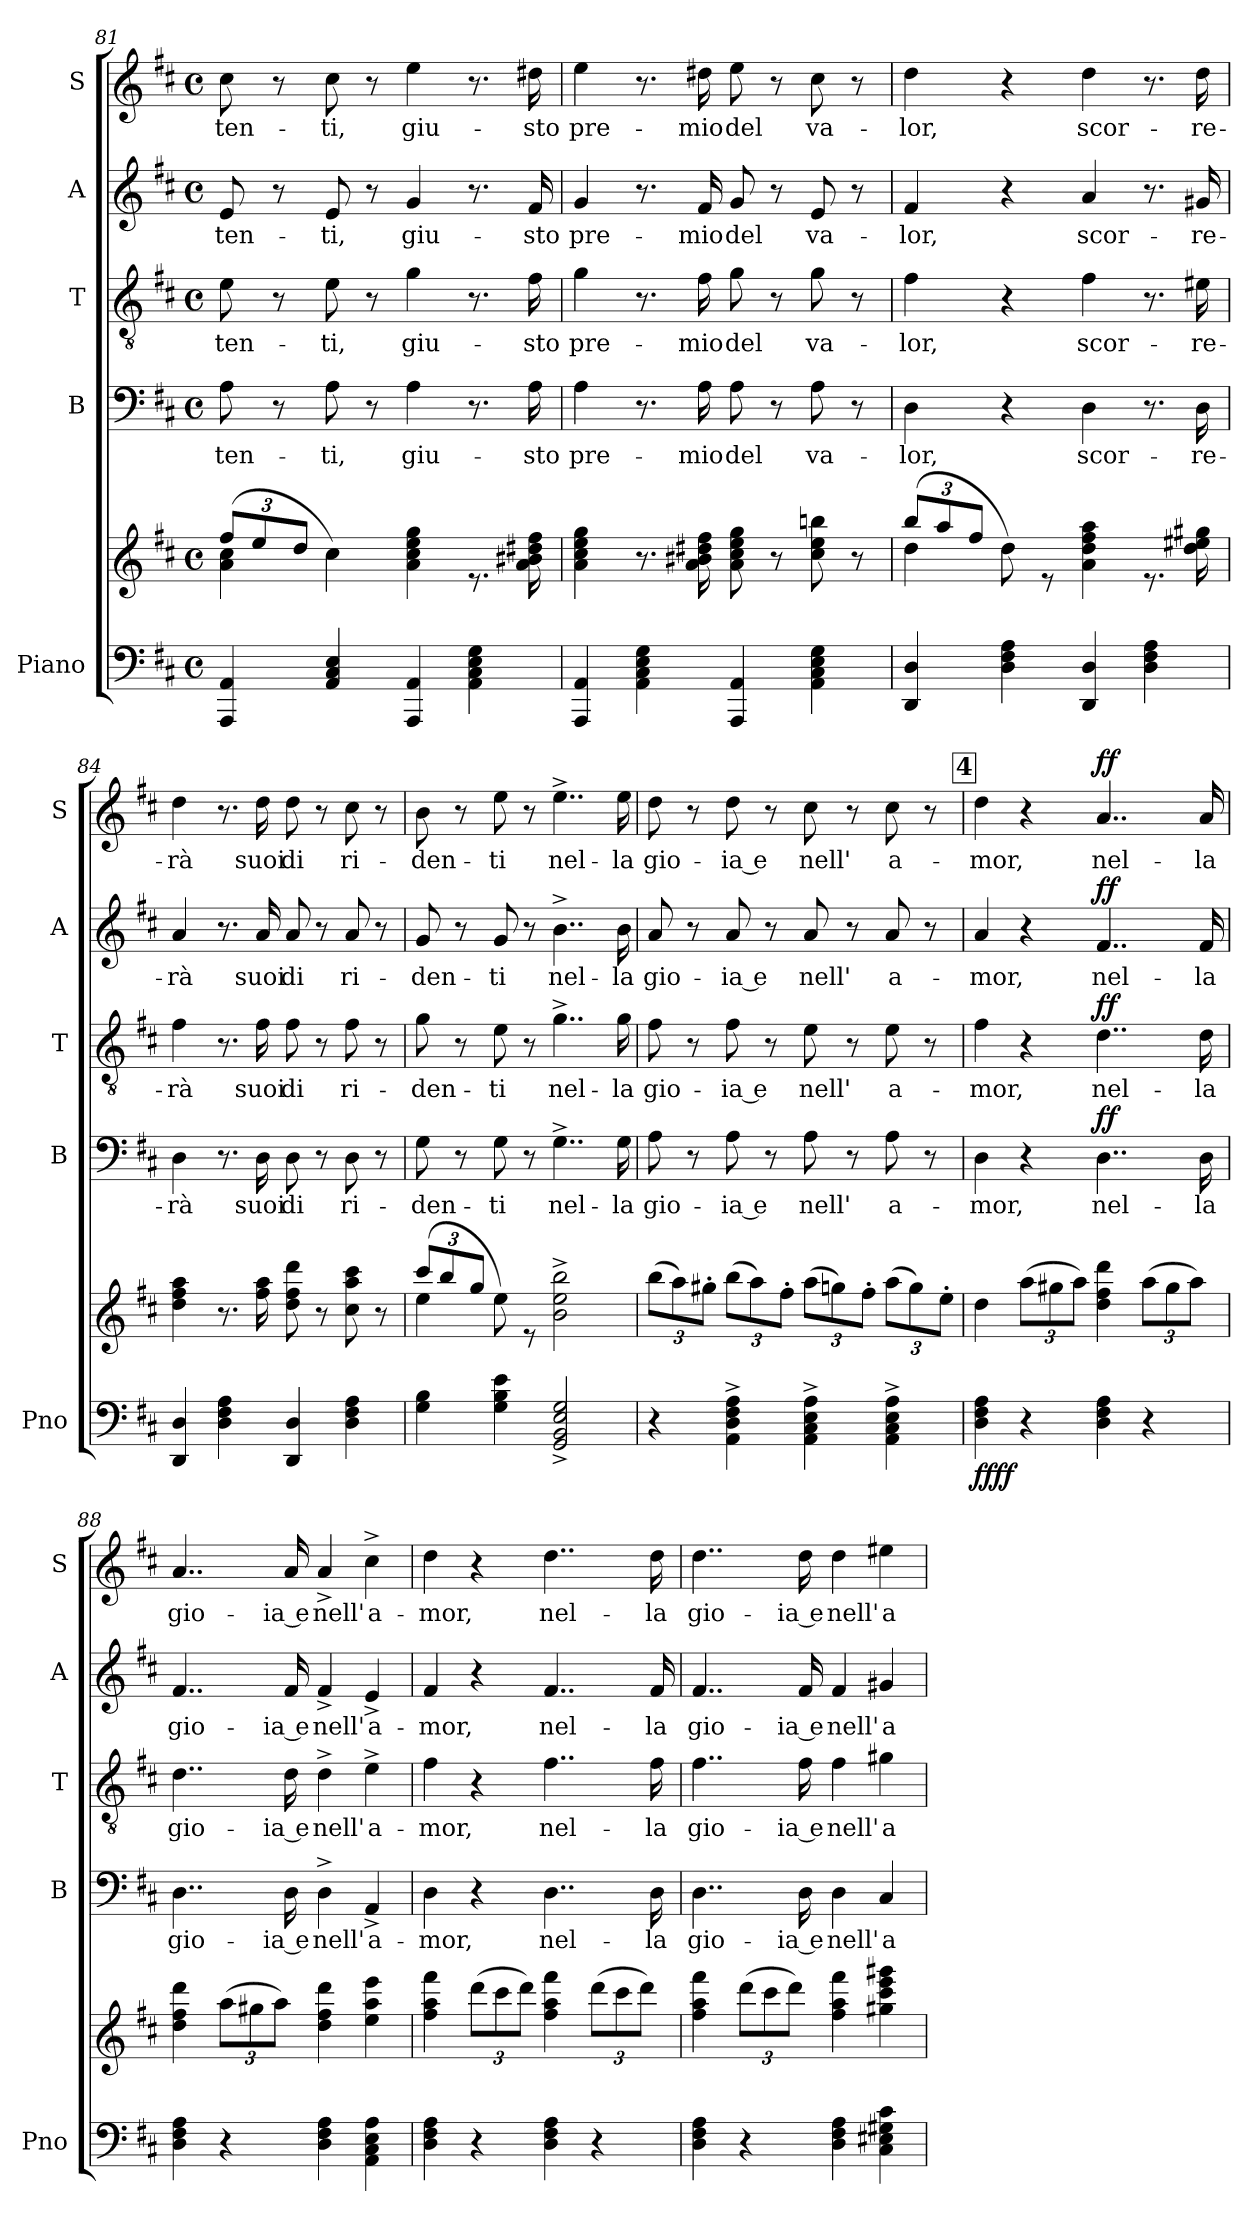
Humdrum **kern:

**kern	**kern	**dynam	**kern	**text	**dynam	**kern	**text	**dynam	**kern	**text	**dynam	**kern	**text	**dynam
*part5	*part5	*part5	*part4	*part4	*part4	*part3	*part3	*part3	*part2	*part2	*part2	*part1	*part1	*part1
*staff6	*staff5	*staff5/6	*staff4	*staff4	*staff4	*staff3	*staff3	*staff3	*staff2	*staff2	*staff2	*staff1	*staff1	*staff1
*I"Piano	*	*	*I"B	*	*	*I"T	*	*	*I"A	*	*	*I"S	*	*
*I'Pno	*	*	*I'B	*	*	*I'T	*	*	*I'A	*	*	*I'S	*	*
*clefF4	*clefG2	*	*clefF4	*	*	*clefGv2	*	*	*clefG2	*	*	*clefG2	*	*
*k[f#c#]	*k[f#c#]	*	*k[f#c#]	*	*	*k[f#c#]	*	*	*k[f#c#]	*	*	*k[f#c#]	*	*
*M4/4	*M4/4	*	*M4/4	*	*	*M4/4	*	*	*M4/4	*	*	*M4/4	*	*
*met(c)	*met(c)	*	*met(c)	*	*	*met(c)	*	*	*met(c)	*	*	*met(c)	*	*
*	*Xbrackettup	*	*	*	*	*	*	*	*	*	*	*	*	*
=81	=81	=81	=81	=81	=81	=81	=81	=81	=81	=81	=81	=81	=81	=81
*	*^	*	*	*	*	*	*	*	*	*	*	*	*	*
!	!	!	!	!	!LO:LY:b	!	!	!LO:LY:b	!	!	!LO:LY:b	!	!	!LO:LY:b	!
4AAA/ 4AA/	(12ff#/L	4a\ 4cc#\	.	8A\	-ten-	.	8e\	-ten-	.	8e/	-ten-	.	8cc#\	-ten-	.
.	12ee/	.	.	.	.	.	.	.	.	.	.	.	.	.	.
.	.	.	.	8r	.	.	8r	.	.	8r	.	.	8r	.	.
.	12dd/J	.	.	.	.	.	.	.	.	.	.	.	.	.	.
!	!	!	!	!	!LO:LY:b	!	!	!LO:LY:b	!	!	!LO:LY:b	!	!	!LO:LY:b	!
4AA/ 4C#/ 4E/	4cc#\)	2.ryy	.	8A\	-ti,	.	8e\	-ti,	.	8e/	-ti,	.	8cc#\	-ti,	.
.	.	.	.	8r	.	.	8r	.	.	8r	.	.	8r	.	.
!	!	!	!	!	!LO:LY:b	!	!	!LO:LY:b	!	!	!LO:LY:b	!	!	!LO:LY:b	!
4AAA/ 4AA/	4a\ 4cc#\ 4ee\ 4gg\	.	.	4A\	giu-	.	4g\	giu-	.	4g/	giu-	.	4ee\	giu-	.
4AA\ 4C#\ 4E\ 4G\	8.re	.	.	8.r	.	.	8.r	.	.	8.r	.	.	8.r	.	.
!	!	!	!	!	!LO:LY:b	!	!	!LO:LY:b	!	!	!LO:LY:b	!	!	!LO:LY:b	!
.	16a\ 16b#X\ 16dd#X\ 16ff#\	.	.	16A\	-sto	.	16f#\	-sto	.	16f#/	-sto	.	16dd#X\	-sto	.
*	*v	*v	*	*	*	*	*	*	*	*	*	*	*	*	*
=82	=82	=82	=82	=82	=82	=82	=82	=82	=82	=82	=82	=82	=82	=82
!	!	!	!	!LO:LY:b	!	!	!LO:LY:b	!	!	!LO:LY:b	!	!	!LO:LY:b	!
4AAA/ 4AA/	4a\ 4cc#\ 4ee\ 4gg\	.	4A\	pre-	.	4g\	pre-	.	4g/	pre-	.	4ee\	pre-	.
4AA\ 4C#\ 4E\ 4G\	8.r	.	8.r	.	.	8.r	.	.	8.r	.	.	8.r	.	.
!	!	!	!	!LO:LY:b	!	!	!LO:LY:b	!	!	!LO:LY:b	!	!	!LO:LY:b	!
.	16a\ 16b#X\ 16dd#X\ 16ff#\	.	16A\	-mio	.	16f#\	-mio	.	16f#/	-mio	.	16dd#X\	-mio	.
!	!	!	!	!LO:LY:b	!	!	!LO:LY:b	!	!	!LO:LY:b	!	!	!LO:LY:b	!
4AAA/ 4AA/	8a\ 8cc#\ 8ee\ 8gg\	.	8A\	del	.	8g\	del	.	8g/	del	.	8ee\	del	.
.	8r	.	8r	.	.	8r	.	.	8r	.	.	8r	.	.
!	!	!	!	!LO:LY:b	!	!	!LO:LY:b	!	!	!LO:LY:b	!	!	!LO:LY:b	!
4AA\ 4C#\ 4E\ 4G\	8cc#\ 8ee\ 8bbn\	.	8A\	va-	.	8g\	va-	.	8e/	va-	.	8cc#\	va-	.
.	8r	.	8r	.	.	8r	.	.	8r	.	.	8r	.	.
!!LO:PB:g=z
=83	=83	=83	=83	=83	=83	=83	=83	=83	=83	=83	=83	=83	=83	=83
*	*^	*	*	*	*	*	*	*	*	*	*	*	*	*
!	!	!	!	!	!LO:LY:b	!	!	!LO:LY:b	!	!	!LO:LY:b	!	!	!LO:LY:b	!
4DD/ 4D/	(12bb/L	4dd\	.	4D\	-lor,	.	4f#\	-lor,	.	4f#/	-lor,	.	4dd\	-lor,	.
.	12aa/	.	.	.	.	.	.	.	.	.	.	.	.	.	.
.	12ff#/J	.	.	.	.	.	.	.	.	.	.	.	.	.	.
4D\ 4F#\ 4A\	8dd\)	2.ryy	.	4r	.	.	4r	.	.	4r	.	.	4r	.	.
.	8re	.	.	.	.	.	.	.	.	.	.	.	.	.	.
!	!	!	!	!	!LO:LY:b	!	!	!LO:LY:b	!	!	!LO:LY:b	!	!	!LO:LY:b	!
4DD/ 4D/	4a\ 4dd\ 4ff#\ 4aa\	.	.	4D\	scor-	.	4f#\	scor-	.	4a/	scor-	.	4dd\	scor-	.
4D\ 4F#\ 4A\	8.re	.	.	8.r	.	.	8.r	.	.	8.r	.	.	8.r	.	.
!	!	!	!	!	!LO:LY:b	!	!	!LO:LY:b	!	!	!LO:LY:b	!	!	!LO:LY:b	!
.	16dd\ 16ee#X\ 16gg#X\	.	.	16D\	-re-	.	16e#X\	-re-	.	16g#X/	-re-	.	16dd\	-re-	.
*	*v	*v	*	*	*	*	*	*	*	*	*	*	*	*	*
=84	=84	=84	=84	=84	=84	=84	=84	=84	=84	=84	=84	=84	=84	=84
!	!	!	!	!LO:LY:b	!	!	!LO:LY:b	!	!	!LO:LY:b	!	!	!LO:LY:b	!
4DD/ 4D/	4dd\ 4ff#\ 4aa\	.	4D\	-rà	.	4f#\	-rà	.	4a/	-rà	.	4dd\	-rà	.
4D\ 4F#\ 4A\	8.r	.	8.r	.	.	8.r	.	.	8.r	.	.	8.r	.	.
!	!	!	!	!LO:LY:b	!	!	!LO:LY:b	!	!	!LO:LY:b	!	!	!LO:LY:b	!
.	16ff#\ 16aa\	.	16D\	suoi	.	16f#\	suoi	.	16a/	suoi	.	16dd\	suoi	.
!	!	!	!	!LO:LY:b	!	!	!LO:LY:b	!	!	!LO:LY:b	!	!	!LO:LY:b	!
4DD/ 4D/	8dd\ 8ff#\ 8ddd\	.	8D\	di	.	8f#\	di	.	8a/	di	.	8dd\	di	.
.	8r	.	8r	.	.	8r	.	.	8r	.	.	8r	.	.
!	!	!	!	!LO:LY:b	!	!	!LO:LY:b	!	!	!LO:LY:b	!	!	!LO:LY:b	!
4D\ 4F#\ 4A\	8cc#\ 8aa\ 8ccc#\	.	8D\	ri-	.	8f#\	ri-	.	8a/	ri-	.	8cc#\	ri-	.
.	8r	.	8r	.	.	8r	.	.	8r	.	.	8r	.	.
=85	=85	=85	=85	=85	=85	=85	=85	=85	=85	=85	=85	=85	=85	=85
*	*^	*	*	*	*	*	*	*	*	*	*	*	*	*
!	!	!	!	!	!LO:LY:b	!	!	!LO:LY:b	!	!	!LO:LY:b	!	!	!LO:LY:b	!
4G\ 4B\	(12ccc#/L	4ee\	.	8G\	-den-	.	8g\	-den-	.	8g/	-den-	.	8b\	-den-	.
.	12bb/	.	.	.	.	.	.	.	.	.	.	.	.	.	.
.	.	.	.	8r	.	.	8r	.	.	8r	.	.	8r	.	.
.	12gg/J	.	.	.	.	.	.	.	.	.	.	.	.	.	.
!	!	!	!	!	!LO:LY:b	!	!	!LO:LY:b	!	!	!LO:LY:b	!	!	!LO:LY:b	!
4G\ 4B\ 4e\	8ee\)	2.ryy	.	8G\	-ti	.	8e\	-ti	.	8g/	-ti	.	8ee\	-ti	.
.	8re	.	.	8r	.	.	8r	.	.	8r	.	.	8r	.	.
!	!	!	!	!	!LO:LY:b	!	!	!LO:LY:b	!	!	!LO:LY:b	!	!	!LO:LY:b	!
2GG/^ 2BB/^ 2E/^ 2G/^	2b\^ 2ee\^ 2bb\^	.	.	4..G^\	nel-	.	4..g^\	nel-	.	4..b^\	nel-	.	4..ee^\	nel-	.
!	!	!	!	!	!LO:LY:b	!	!	!LO:LY:b	!	!	!LO:LY:b	!	!	!LO:LY:b	!
.	.	.	.	16G\	-la	.	16g\	-la	.	16b\	-la	.	16ee\	-la	.
*	*v	*v	*	*	*	*	*	*	*	*	*	*	*	*	*
=86	=86	=86	=86	=86	=86	=86	=86	=86	=86	=86	=86	=86	=86	=86
!	!	!	!	!LO:LY:b	!	!	!LO:LY:b	!	!	!LO:LY:b	!	!	!LO:LY:b	!
4r	(12bb\L	.	8A\	gio-	.	8f#\	gio-	.	8a/	gio-	.	8dd\	gio-	.
.	12aa\)	.	.	.	.	.	.	.	.	.	.	.	.	.
.	.	.	8r	.	.	8r	.	.	8r	.	.	8r	.	.
.	12gg#X'\J	.	.	.	.	.	.	.	.	.	.	.	.	.
!	!	!	!	!LO:LY:b	!	!	!LO:LY:b	!	!	!LO:LY:b	!	!	!LO:LY:b	!
4AA\^ 4D\^ 4F#\^ 4A\^	(12bb\L	.	8A\	-ia e	.	8f#\	-ia e	.	8a/	-ia e	.	8dd\	-ia e	.
.	12aa\)	.	.	.	.	.	.	.	.	.	.	.	.	.
.	.	.	8r	.	.	8r	.	.	8r	.	.	8r	.	.
.	12ff#'\J	.	.	.	.	.	.	.	.	.	.	.	.	.
!	!	!	!	!LO:LY:b	!	!	!LO:LY:b	!	!	!LO:LY:b	!	!	!LO:LY:b	!
4AA\^ 4C#\^ 4E\^ 4A\^	(12aa\L	.	8A\	nell'	.	8e\	nell'	.	8a/	nell'	.	8cc#\	nell'	.
.	12ggn\)	.	.	.	.	.	.	.	.	.	.	.	.	.
.	.	.	8r	.	.	8r	.	.	8r	.	.	8r	.	.
.	12ff#'\J	.	.	.	.	.	.	.	.	.	.	.	.	.
!	!	!	!	!LO:LY:b	!	!	!LO:LY:b	!	!	!LO:LY:b	!	!	!LO:LY:b	!
4AA\^ 4C#\^ 4E\^ 4A\^	(12aa\L	.	8A\	a-	.	8e\	a-	.	8a/	a-	.	8cc#\	a-	.
.	12gg\)	.	.	.	.	.	.	.	.	.	.	.	.	.
.	.	.	8r	.	.	8r	.	.	8r	.	.	8r	.	.
.	12ee'\J	.	.	.	.	.	.	.	.	.	.	.	.	.
!!LO:LB:g=z
!!LO:REH:place=s1:a:B:fs=14:t=4
=87	=87	=87	=87	=87	=87	=87	=87	=87	=87	=87	=87	=87	=87	=87
!	!	!LO:DY:b=2	!	!LO:LY:b	!	!	!LO:LY:b	!	!	!LO:LY:b	!	!	!LO:LY:b	!
!	!	!LO:DY:n=1:b	!	!	!	!	!	!	!	!	!	!	!	!
4D\ 4F#\ 4A\	4dd\	ff ff	4D\	-mor,	.	4f#\	-mor,	.	4a/	-mor,	.	4dd\	-mor,	.
4r	(12aa\L	.	4r	.	.	4r	.	.	4r	.	.	4r	.	.
.	12gg#X\	.	.	.	.	.	.	.	.	.	.	.	.	.
.	12aa\J)	.	.	.	.	.	.	.	.	.	.	.	.	.
!	!	!	!	!LO:LY:b	!LO:DY:a	!	!LO:LY:b	!LO:DY:a	!	!LO:LY:b	!LO:DY:a	!	!LO:LY:b	!LO:DY:a
4D\ 4F#\ 4A\	4dd\ 4ff#\ 4ddd\	.	4..D\	nel-	ff	4..d\	nel-	ff	4..f#/	nel-	ff	4..a/	nel-	ff
4r	(12aa\L	.	.	.	.	.	.	.	.	.	.	.	.	.
.	12gg#\	.	.	.	.	.	.	.	.	.	.	.	.	.
.	12aa\J)	.	.	.	.	.	.	.	.	.	.	.	.	.
!	!	!	!	!LO:LY:b	!	!	!LO:LY:b	!	!	!LO:LY:b	!	!	!LO:LY:b	!
.	.	.	16D\	-la	.	16d\	-la	.	16f#/	-la	.	16a/	-la	.
=88	=88	=88	=88	=88	=88	=88	=88	=88	=88	=88	=88	=88	=88	=88
!	!	!	!	!LO:LY:b	!	!	!LO:LY:b	!	!	!LO:LY:b	!	!	!LO:LY:b	!
4D\ 4F#\ 4A\	4dd\ 4ff#\ 4ddd\	.	4..D\	gio-	.	4..d\	gio-	.	4..f#/	gio-	.	4..a/	gio-	.
4r	(12aa\L	.	.	.	.	.	.	.	.	.	.	.	.	.
.	12gg#X\	.	.	.	.	.	.	.	.	.	.	.	.	.
.	12aa\J)	.	.	.	.	.	.	.	.	.	.	.	.	.
!	!	!	!	!LO:LY:b	!	!	!LO:LY:b	!	!	!LO:LY:b	!	!	!LO:LY:b	!
.	.	.	16D\	-ia e	.	16d\	-ia e	.	16f#/	-ia e	.	16a/	-ia e	.
!	!	!	!	!LO:LY:b	!	!	!LO:LY:b	!	!	!LO:LY:b	!	!	!LO:LY:b	!
4D\ 4F#\ 4A\	4dd\ 4ff#\ 4ddd\	.	4D^\	nell'	.	4d^\	nell'	.	4f#^/	nell'	.	4a^/	nell'	.
!	!	!	!	!LO:LY:b	!	!	!LO:LY:b	!	!	!LO:LY:b	!	!	!LO:LY:b	!
4AA\ 4C#\ 4E\ 4A\	4ee\ 4aa\ 4eee\	.	4AA^/	a-	.	4e^\	a-	.	4e^/	a-	.	4cc#^\	a-	.
=89	=89	=89	=89	=89	=89	=89	=89	=89	=89	=89	=89	=89	=89	=89
!	!	!	!	!LO:LY:b	!	!	!LO:LY:b	!	!	!LO:LY:b	!	!	!LO:LY:b	!
4D\ 4F#\ 4A\	4ff#\ 4aa\ 4fff#\	.	4D\	-mor,	.	4f#\	-mor,	.	4f#/	-mor,	.	4dd\	-mor,	.
4r	(12ddd\L	.	4r	.	.	4r	.	.	4r	.	.	4r	.	.
.	12ccc#\	.	.	.	.	.	.	.	.	.	.	.	.	.
.	12ddd\J)	.	.	.	.	.	.	.	.	.	.	.	.	.
!	!	!	!	!LO:LY:b	!	!	!LO:LY:b	!	!	!LO:LY:b	!	!	!LO:LY:b	!
4D\ 4F#\ 4A\	4ff#\ 4aa\ 4fff#\	.	4..D\	nel-	.	4..f#\	nel-	.	4..f#/	nel-	.	4..dd\	nel-	.
4r	(12ddd\L	.	.	.	.	.	.	.	.	.	.	.	.	.
.	12ccc#\	.	.	.	.	.	.	.	.	.	.	.	.	.
.	12ddd\J)	.	.	.	.	.	.	.	.	.	.	.	.	.
!	!	!	!	!LO:LY:b	!	!	!LO:LY:b	!	!	!LO:LY:b	!	!	!LO:LY:b	!
.	.	.	16D\	-la	.	16f#\	-la	.	16f#/	-la	.	16dd\	-la	.
=90	=90	=90	=90	=90	=90	=90	=90	=90	=90	=90	=90	=90	=90	=90
!	!	!	!	!LO:LY:b	!	!	!LO:LY:b	!	!	!LO:LY:b	!	!	!LO:LY:b	!
4D\ 4F#\ 4A\	4ff#\ 4aa\ 4fff#\	.	4..D\	gio-	.	4..f#\	gio-	.	4..f#/	gio-	.	4..dd\	gio-	.
4r	(12ddd\L	.	.	.	.	.	.	.	.	.	.	.	.	.
.	12ccc#\	.	.	.	.	.	.	.	.	.	.	.	.	.
.	12ddd\J)	.	.	.	.	.	.	.	.	.	.	.	.	.
!	!	!	!	!LO:LY:b	!	!	!LO:LY:b	!	!	!LO:LY:b	!	!	!LO:LY:b	!
.	.	.	16D\	-ia e	.	16f#\	-ia e	.	16f#/	-ia e	.	16dd\	-ia e	.
!	!	!	!	!LO:LY:b	!	!	!LO:LY:b	!	!	!LO:LY:b	!	!	!LO:LY:b	!
4D\ 4F#\ 4A\	4ff#\ 4aa\ 4fff#\	.	4D\	nell'	.	4f#\	nell'	.	4f#/	nell'	.	4dd\	nell'	.
!	!	!	!	!LO:LY:b	!	!	!LO:LY:b	!	!	!LO:LY:b	!	!	!LO:LY:b	!
4C#\ 4E#X\ 4G#X\ 4c#\	4gg#X\ 4ccc#\ 4eee\ 4ggg#X\	.	4C#/	a-	.	4g#X\	a-	.	4g#X/	a-	.	4ee#X\	a-	.
=	=	=	=	=	=	=	=	=	=	=	=	=	=	=
*-	*-	*-	*-	*-	*-	*-	*-	*-	*-	*-	*-	*-	*-	*-
